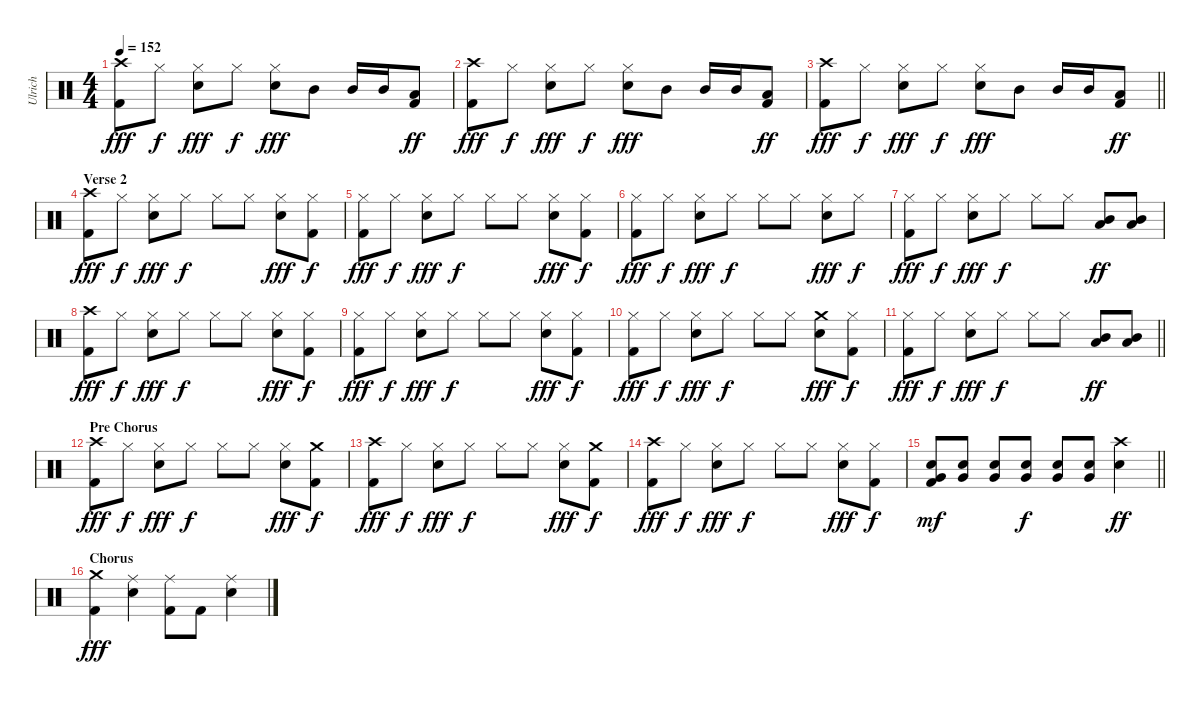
\track ("Ulrich" "Ulrich") {instrument percussion}
\staff {score}
\articulation defaults
\ts (4 4)
\tempo 152
\clef neutral
\ks c
("Crash high (hit)" "Kick (hit) 2").8{dy fff} "Hi-Hat (closed)".8{dy f} ("Hi-Hat (closed)" "Snare (hit) 2").8{dy fff} "Hi-Hat (closed)".8{dy f} ("Hi-Hat (closed)" "Snare (hit) 2").8{dy fff} "Mid Tom (hit)".8 "Mid Tom (hit)".16 "Mid Tom (hit)".16 ("Low Tom (hit)" "Kick (hit) 2").8{dy ff} |
("Crash high (hit)" "Kick (hit) 2").8{dy fff} "Hi-Hat (closed)".8{dy f} ("Hi-Hat (closed)" "Snare (hit) 2").8{dy fff} "Hi-Hat (closed)".8{dy f} ("Hi-Hat (closed)" "Snare (hit) 2").8{dy fff} "Mid Tom (hit)".8 "Mid Tom (hit)".16 "Mid Tom (hit)".16 ("Low Tom (hit)" "Kick (hit) 2").8{dy ff} |
\barLineRight lightlight
("Crash high (hit)" "Kick (hit) 2").8{dy fff} "Hi-Hat (closed)".8{dy f} ("Hi-Hat (closed)" "Snare (hit) 2").8{dy fff} "Hi-Hat (closed)".8{dy f} ("Hi-Hat (closed)" "Snare (hit) 2").8{dy fff} "Mid Tom (hit)".8 "Mid Tom (hit)".16 "Mid Tom (hit)".16 ("Low Tom (hit)" "Kick (hit) 2").8{dy ff} |
\section ("" "Verse 2")
("Crash high (hit)" "Kick (hit) 2").8{dy fff} "Hi-Hat (closed)".8{dy f} ("Hi-Hat (closed)" "Snare (hit) 2").8{dy fff} "Hi-Hat (closed)".8{dy f} "Hi-Hat (closed)".8 "Hi-Hat (closed)".8 ("Hi-Hat (closed)" "Snare (hit) 2").8{dy fff} ("Hi-Hat (closed)" "Kick (hit) 2").8{dy f} |
("Hi-Hat (closed)" "Kick (hit) 2").8{dy fff} "Hi-Hat (closed)".8{dy f} ("Hi-Hat (closed)" "Snare (hit) 2").8{dy fff} "Hi-Hat (closed)".8{dy f} "Hi-Hat (closed)".8 "Hi-Hat (closed)".8 ("Hi-Hat (closed)" "Snare (hit) 2").8{dy fff} ("Hi-Hat (closed)" "Kick (hit) 2").8{dy f} |
("Hi-Hat (closed)" "Kick (hit) 2").8{dy fff} "Hi-Hat (closed)".8{dy f} ("Hi-Hat (closed)" "Snare (hit) 2").8{dy fff} "Hi-Hat (closed)".8{dy f} "Hi-Hat (closed)".8 "Hi-Hat (closed)".8 ("Hi-Hat (closed)" "Snare (hit) 2").8{dy fff} "Hi-Hat (closed)".8{dy f} |
("Hi-Hat (closed)" "Kick (hit) 2").8{dy fff} "Hi-Hat (closed)".8{dy f} ("Hi-Hat (closed)" "Snare (hit) 2").8{dy fff} "Hi-Hat (closed)".8{dy f} "Hi-Hat (closed)".8 "Hi-Hat (closed)".8 ("Low Tom (hit)" "Mid Tom (hit)").8{dy ff} ("Low Tom (hit)" "Mid Tom (hit)").8 |
("Crash high (hit)" "Kick (hit) 2").8{dy fff} "Hi-Hat (closed)".8{dy f} ("Hi-Hat (closed)" "Snare (hit) 2").8{dy fff} "Hi-Hat (closed)".8{dy f} "Hi-Hat (closed)".8 "Hi-Hat (closed)".8 ("Hi-Hat (closed)" "Snare (hit) 2").8{dy fff} ("Hi-Hat (closed)" "Kick (hit) 2").8{dy f} |
("Hi-Hat (closed)" "Kick (hit) 2").8{dy fff} "Hi-Hat (closed)".8{dy f} ("Hi-Hat (closed)" "Snare (hit) 2").8{dy fff} "Hi-Hat (closed)".8{dy f} "Hi-Hat (closed)".8 "Hi-Hat (closed)".8 ("Hi-Hat (closed)" "Snare (hit) 2").8{dy fff} ("Hi-Hat (closed)" "Kick (hit) 2").8{dy f} |
("Hi-Hat (closed)" "Kick (hit) 2").8{dy fff} "Hi-Hat (closed)".8{dy f} ("Hi-Hat (closed)" "Snare (hit) 2").8{dy fff} "Hi-Hat (closed)".8{dy f} "Hi-Hat (closed)".8 "Hi-Hat (closed)".8 ("Crash medium (hit)" "Snare (hit) 2").8{dy fff} ("Hi-Hat (closed)" "Kick (hit) 2").8{dy f} |
\barLineRight lightlight
("Hi-Hat (closed)" "Kick (hit) 2").8{dy fff} "Hi-Hat (closed)".8{dy f} ("Hi-Hat (closed)" "Snare (hit) 2").8{dy fff} "Hi-Hat (closed)".8{dy f} "Hi-Hat (closed)".8 "Hi-Hat (closed)".8 ("Low Tom (hit)" "Mid Tom (hit)").8{dy ff} ("Low Tom (hit)" "Mid Tom (hit)").8 |
\section ("" "Pre Chorus")
("Crash high (hit)" "Kick (hit) 2").8{dy fff} "Hi-Hat (closed)".8{dy f} ("Hi-Hat (closed)" "Snare (hit) 2").8{dy fff} "Hi-Hat (closed)".8{dy f} "Hi-Hat (closed)".8 "Hi-Hat (closed)".8 ("Hi-Hat (closed)" "Snare (hit) 2").8{dy fff} ("Crash medium (hit)" "Kick (hit) 2").8{dy f} |
("Crash high (hit)" "Kick (hit) 2").8{dy fff} "Hi-Hat (closed)".8{dy f} ("Hi-Hat (closed)" "Snare (hit) 2").8{dy fff} "Hi-Hat (closed)".8{dy f} "Hi-Hat (closed)".8 "Hi-Hat (closed)".8 ("Hi-Hat (closed)" "Snare (hit) 2").8{dy fff} ("Crash medium (hit)" "Kick (hit) 2").8{dy f} |
("Crash high (hit)" "Kick (hit) 2").8{dy fff} "Hi-Hat (closed)".8{dy f} ("Hi-Hat (closed)" "Snare (hit) 2").8{dy fff} "Hi-Hat (closed)".8{dy f} "Hi-Hat (closed)".8 "Hi-Hat (closed)".8 ("Hi-Hat (closed)" "Snare (hit) 2").8{dy fff} ("Hi-Hat (closed)" "Kick (hit) 2").8{dy f} |
\barLineRight lightlight
("Very Low Tom (hit)" "Snare (hit) 2" "Kick (hit) 2").8{dy mf} ("Very Low Tom (hit)" "Snare (hit) 2").8 ("Very Low Tom (hit)" "Snare (hit) 2").8 ("Very Low Tom (hit)" "Snare (hit) 2").8{dy f} ("Very Low Tom (hit)" "Snare (hit) 2").8 ("Very Low Tom (hit)" "Snare (hit) 2").8 ("Crash high (hit)" "Snare (hit) 2").4{dy ff} |
\section ("" "Chorus")
("Crash medium (hit)" "Kick (hit) 2").4{dy fff} ("Ride (middle)" "Snare (hit) 2").4 ("Ride (middle)" "Kick (hit) 2").8 "Kick (hit) 2".8 ("Ride (middle)" "Snare (hit) 2").4
